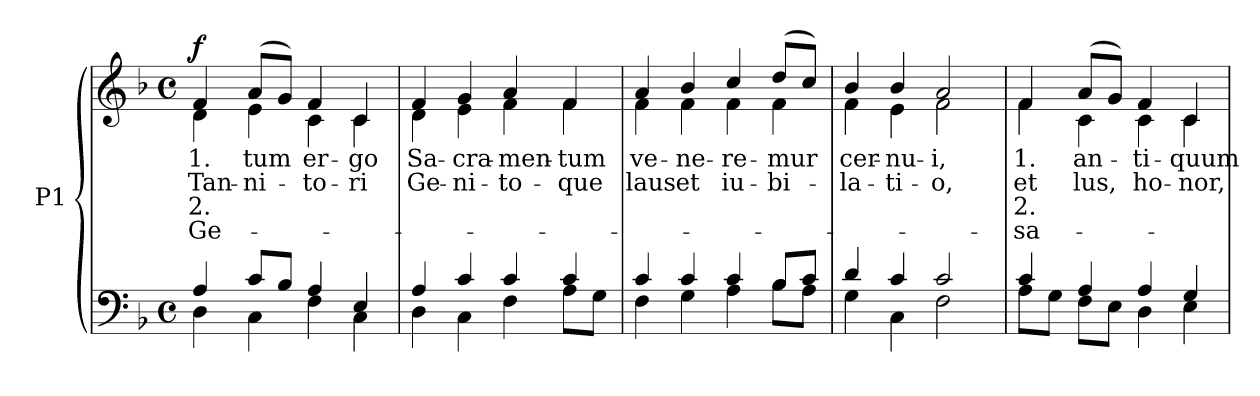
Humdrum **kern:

**kern	**kern	**text	**text	**text	**text	**dynam
*part1	*part1	*part1	*part1	*part1	*part1	*part1
*staff2	*staff1	*staff1	*staff1	*staff1	*staff1	*staff1/2
*I"P1	*	*	*	*	*	*
!!LO:PB:g=z
*clefF4	*clefG2	*	*	*	*	*
*k[b-]	*k[b-]	*	*	*	*	*
*F:	*F:	*	*	*	*	*
*M4/4	*M4/4	*	*	*	*	*
*met(c)	*met(c)	*	*	*	*	*
*MM100	*MM100	*	*	*	*	*
=1	=1	=1	=1	=1	=1	=1
*^	*	*	*	*	*	*
!	!	!LO:TX:a:B:t=Moderato	!	!	!	!	!
!	!	!	!LO:LY:b:color=#000000	!LO:LY:b:color=#000000	!LO:LY:b:color=#000000	!LO:LY:b:color=#000000	!
*	*	*^	*	*	*	*	*
4Ai/	4Di\	4fi/	4di\	1.	Tan-	2.	Ge-	f
!	!	!	!	!LO:LY:b:color=#000000	!LO:LY:b:color=#000000	!	!	!
8ci/L	4Ci\	(8ai/L	4ei\	-tum	-ni-	.	.	.
8B-i/J	.	8gi/J)	.	.	.	.	.	.
!	!	!	!	!LO:LY:b:color=#000000	!LO:LY:b:color=#000000	!	!	!
4Ai/	4Fi\	4fi/	4ci\	er-	-to-	.	.	.
!	!	!	!	!LO:LY:b:color=#000000	!LO:LY:b:color=#000000	!	!	!
4Ei/	4Ci\	4ci/	4ci\	-go	-ri	.	.	.
=2	=2	=2	=2	=2	=2	=2	=2	=2
!	!	!	!	!LO:LY:b:color=#000000	!LO:LY:b:color=#000000	!	!	!
4Ai/	4Di\	4fi/	4di\	Sa-	Ge-	.	.	.
!	!	!	!	!LO:LY:b:color=#000000	!LO:LY:b:color=#000000	!	!	!
4ci/	4Ci\	4gi/	4ei\	-cra-	-ni-	.	.	.
!	!	!	!	!LO:LY:b:color=#000000	!LO:LY:b:color=#000000	!	!	!
4ci/	4Fi\	4ai/	4fi\	-men-	-to-	.	.	.
!	!	!	!	!LO:LY:b:color=#000000	!LO:LY:b:color=#000000	!	!	!
4ci/	8Ai\L	4fi/	4fi\	-tum	-que	.	.	.
.	8Gi\J	.	.	.	.	.	.	.
=3	=3	=3	=3	=3	=3	=3	=3	=3
!	!	!	!	!LO:LY:b:color=#000000	!LO:LY:b:color=#000000	!	!	!
4ci/	4Fi\	4ai/	4fi\	ve-	laus	.	.	.
!	!	!	!	!LO:LY:b:color=#000000	!LO:LY:b:color=#000000	!	!	!
4ci/	4Gi\	4b-i/	4fi\	-ne-	et	.	.	.
!	!	!	!	!LO:LY:b:color=#000000	!LO:LY:b:color=#000000	!	!	!
4ci/	4Ai\	4cci/	4fi\	-re-	iu-	.	.	.
!	!	!	!	!LO:LY:b:color=#000000	!LO:LY:b:color=#000000	!	!	!
8B-i/L	8B-i\L	(8ddi/L	4fi\	-mur	-bi-	.	.	.
8ci/J	8Ai\J	8cci/J)	.	.	.	.	.	.
=4	=4	=4	=4	=4	=4	=4	=4	=4
!	!	!	!	!LO:LY:b:color=#000000	!LO:LY:b:color=#000000	!	!	!
4di/	4Gi\	4b-i/	4fi\	cer-	-la-	.	.	.
!	!	!	!	!LO:LY:b:color=#000000	!LO:LY:b:color=#000000	!	!	!
4ci/	4Ci\	4b-i/	4ei\	-nu-	-ti-	.	.	.
!	!	!	!	!LO:LY:b:color=#000000	!LO:LY:b:color=#000000	!	!	!
2ci/	2Fi\	2ai/	2fi\	-i,	-o,	.	.	.
!!LO:LB:g=z	!!
=5	=5	=5	=5	=5	=5	=5	=5	=5
!	!	!	!	!LO:LY:b:color=#000000	!LO:LY:b:color=#000000	!LO:LY:b:color=#000000	!LO:LY:b:color=#000000	!
4ci/	8Ai\L	4fi/	4fi\	1.	et	2.	sa-	.
.	8Gi\J	.	.	.	.	.	.	.
!	!	!	!	!LO:LY:b:color=#000000	!LO:LY:b:color=#000000	!	!	!
4Ai/	8Fi\L	(8ai/L	4ci\	an-	-lus,	.	.	.
.	8Ei\J	8gi/J)	.	.	.	.	.	.
!	!	!	!	!LO:LY:b:color=#000000	!LO:LY:b:color=#000000	!	!	!
4Ai/	4Di\	4fi/	4ci\	-ti-	ho-	.	.	.
!	!	!	!	!LO:LY:b:color=#000000	!LO:LY:b:color=#000000	!	!	!
4Gi/	4Ei\	4ci/	4ci\	-quum	-nor,	.	.	.
*v	*v	*	*	*	*	*	*	*
*	*v	*v	*	*	*	*	*
=	=	=	=	=	=	=
*-	*-	*-	*-	*-	*-	*-
